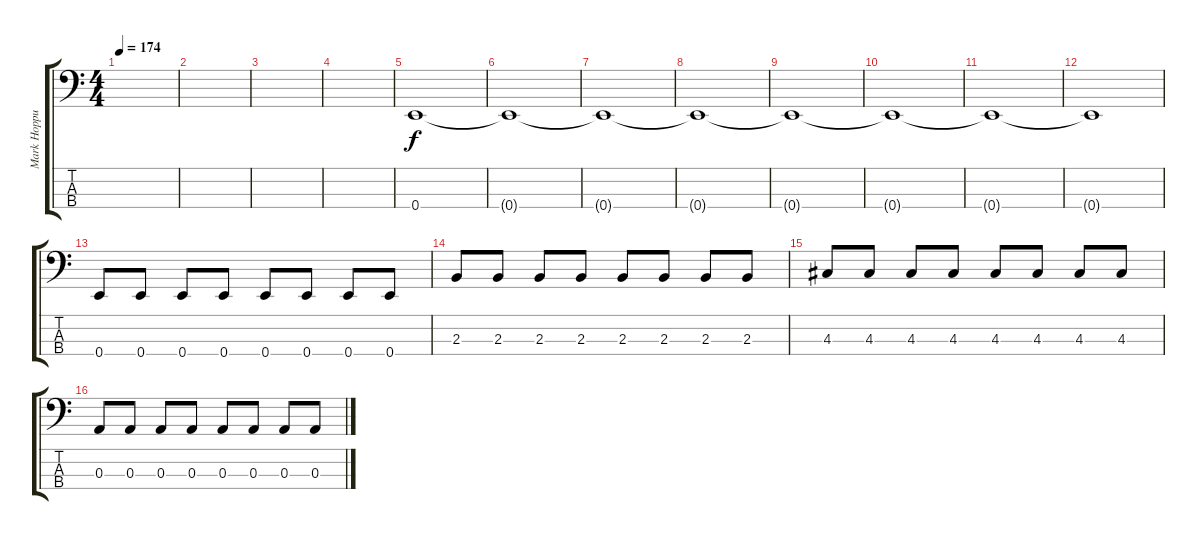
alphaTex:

\track ("Mark Hoppus - Bass" "Mark Hoppu") {instrument electricbasspick}
\staff {score tabs}
\tuning (G2 D2 A1 E1) {hide}
\ts (4 4)
\tempo 174
\clef f4
\ks c
|
|
|
|
0.4.1 |
0.4{t}.1 |
0.4{t}.1 |
0.4{t}.1 |
0.4{t}.1 |
0.4{t}.1 |
0.4{t}.1 |
0.4{t}.1 |
0.4.8 0.4.8 0.4.8 0.4.8 0.4.8 0.4.8 0.4.8 0.4.8 |
2.3.8 2.3.8 2.3.8 2.3.8 2.3.8 2.3.8 2.3.8 2.3.8 |
4.3.8 4.3.8 4.3.8 4.3.8 4.3.8 4.3.8 4.3.8 4.3.8 |
0.3.8 0.3.8 0.3.8 0.3.8 0.3.8 0.3.8 0.3.8 0.3.8
